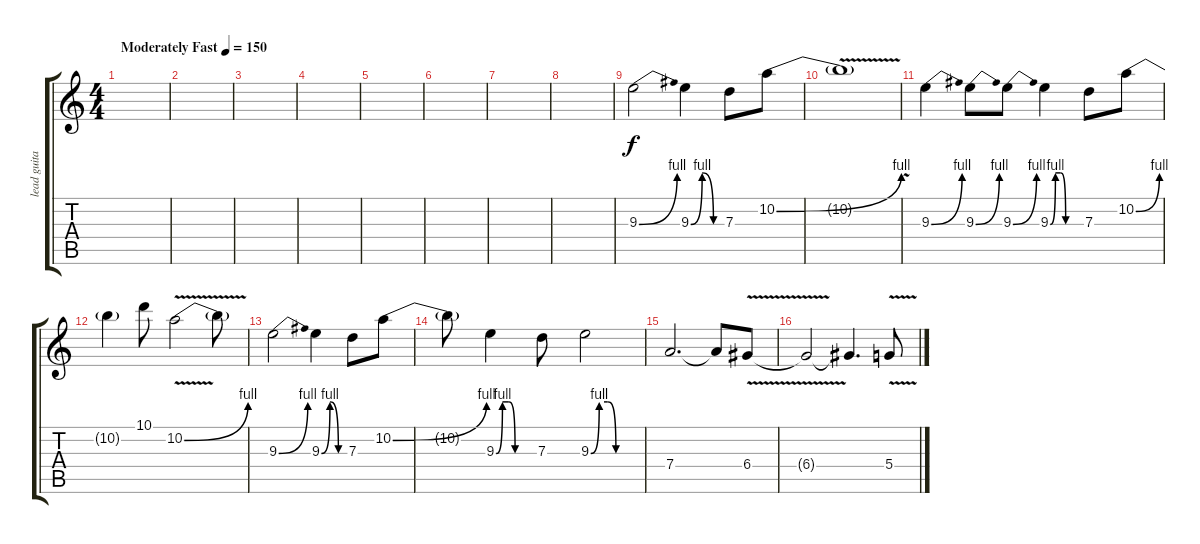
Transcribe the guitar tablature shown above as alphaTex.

\track ("lead guitar" "lead guita") {instrument distortionguitar}
\staff {score tabs}
\tuning (E4 B3 G3 D3 A2 E2) {hide}
\ts (4 4)
\tempo (150 "Moderately Fast")
\clef g2
\ks c
|
|
|
|
|
|
|
|
9.3{be (bend 0 0 60 4)}.2 9.3{be (custom 0 0 22 4 44 0 60 0)}.4 7.3.8 10.2{be (bend 0 0 60 4)}.8 |
10.2{v t}.1 |
9.3{be (bend 0 0 60 4)}.4 9.3{be (bend 0 0 60 4)}.8 9.3{be (bend 0 0 60 4)}.8 9.3{be (custom 0 0 10 4 20 4 30 0 60 0)}.4 7.3.8 10.2{be (bend 0 0 60 4)}.8 |
10.2{t}.4 10.1.8 10.2{be (bend 0 0 60 4) v}.2 10.2{t}.8 |
9.3{be (bend 0 0 60 4)}.2 9.3{be (custom 0 0 22 4 44 0 60 0)}.4 7.3.8 10.2{be (bend 0 0 60 4)}.8 |
10.2{t}.8 9.3{be (custom 0 0 10 4 20 4 30 0 60 0)}.4 7.3.8 9.3{be (custom 0 0 10 4 20 4 30 0 60 0)}.2 |
7.4.2{d} 7.4{t}.8 6.4{v}.8 |
6.4{t}.2 6.4{t}.4{d} 5.4{v}.8
